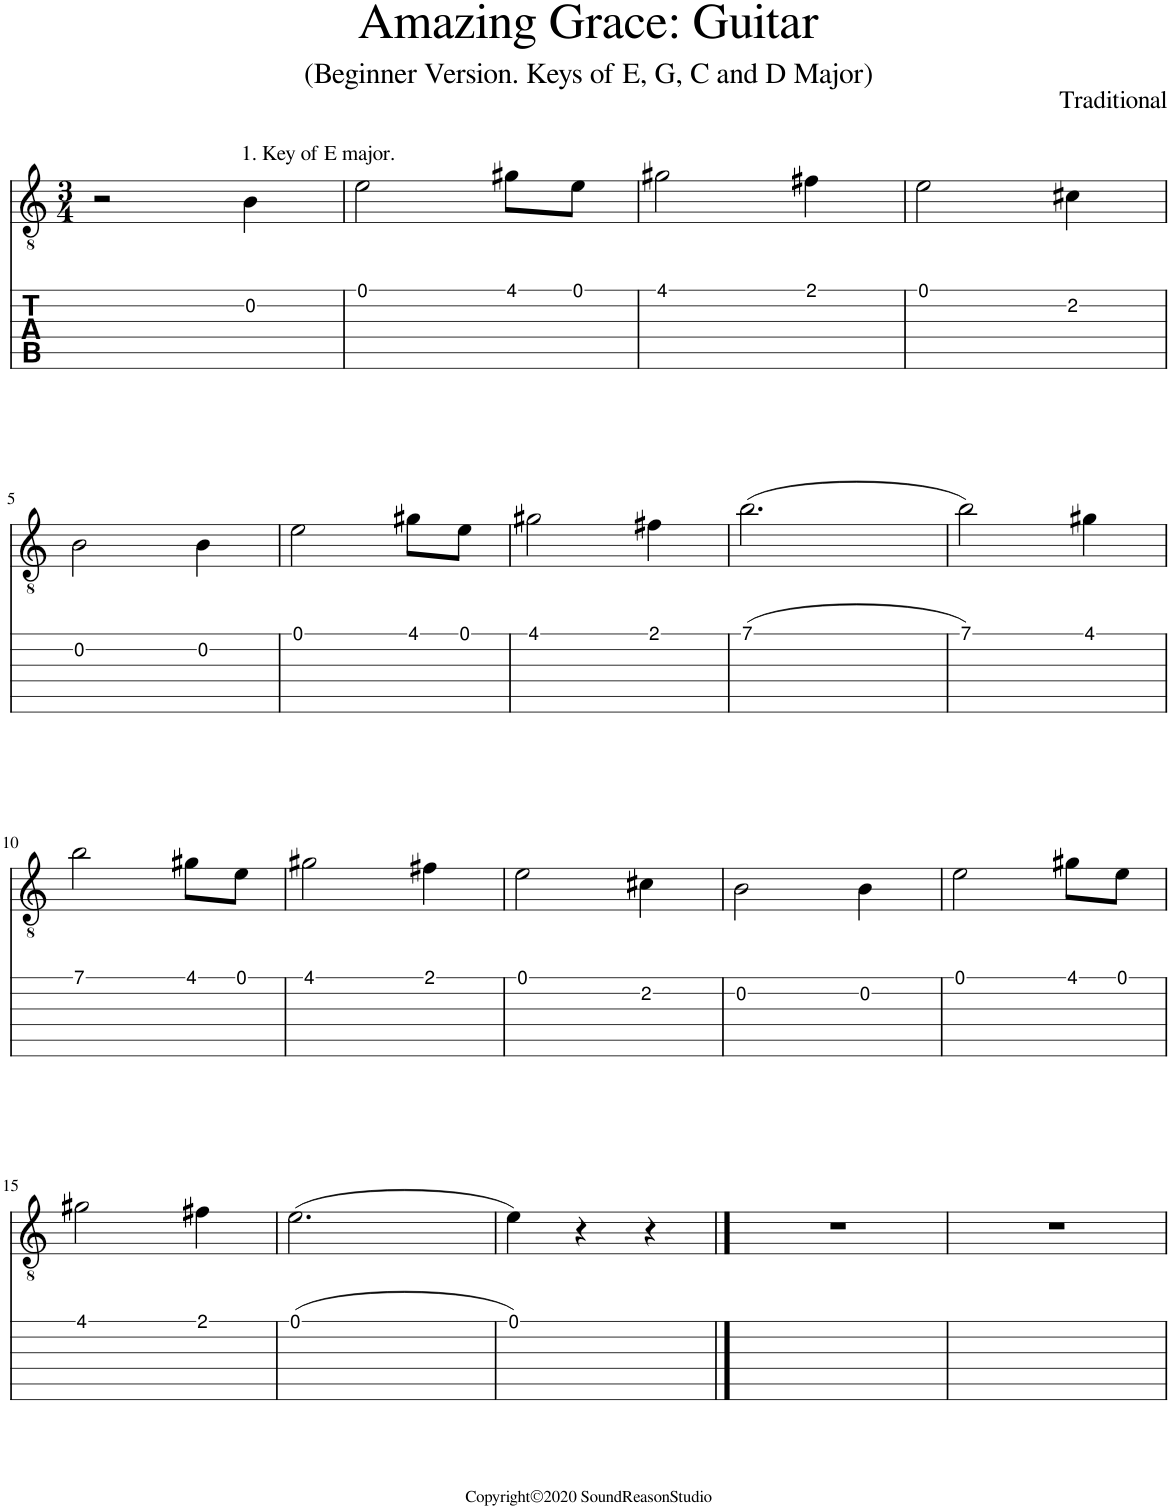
**kern	**kern
*part1	*part1
*staff2	*staff1
*I"Guitar	*
*I'Guit.	*
*stria6	*
*	*clefGv2
*k[]	*k[]
*M3/4	*M3/4
=1	=1
2r	2r
!	!LO:TX:a:t=1. Key of E major.
4B	4B\
=2	=2
2e	2e\
8g#L	8g#X\L
8eJ	8e\J
=3	=3
2g#	2g#X\
4f#	4f#X\
=4	=4
2e	2e\
4c#	4c#X\
!!LO:LB:g=z
=5	=5
2B	2B\
4B	4B\
=6	=6
2e	2e\
8g#L	8g#X\L
8eJ	8e\J
=7	=7
2g#	2g#X\
4f#	4f#X\
=8	=8
2.b	(2.b\
=9	=9
2b	2b\)
4g#	4g#X\
!!LO:LB:g=z
=10	=10
2b	2b\
8g#L	8g#X\L
8eJ	8e\J
=11	=11
2g#	2g#X\
4f#	4f#X\
=12	=12
2e	2e\
4c#	4c#X\
=13	=13
2B	2B\
4B	4B\
=14	=14
2e	2e\
8g#L	8g#X\L
8eJ	8e\J
!!LO:LB:g=z
=15	=15
2g#	2g#X\
4f#	4f#X\
=16	=16
2.e	(2.e\
=17	=17
4e	4e\)
4r	4r
4r	4r
==18	==18
2.r	2.r
=19	=19
2.r	2.r
=	=
*-	*-
